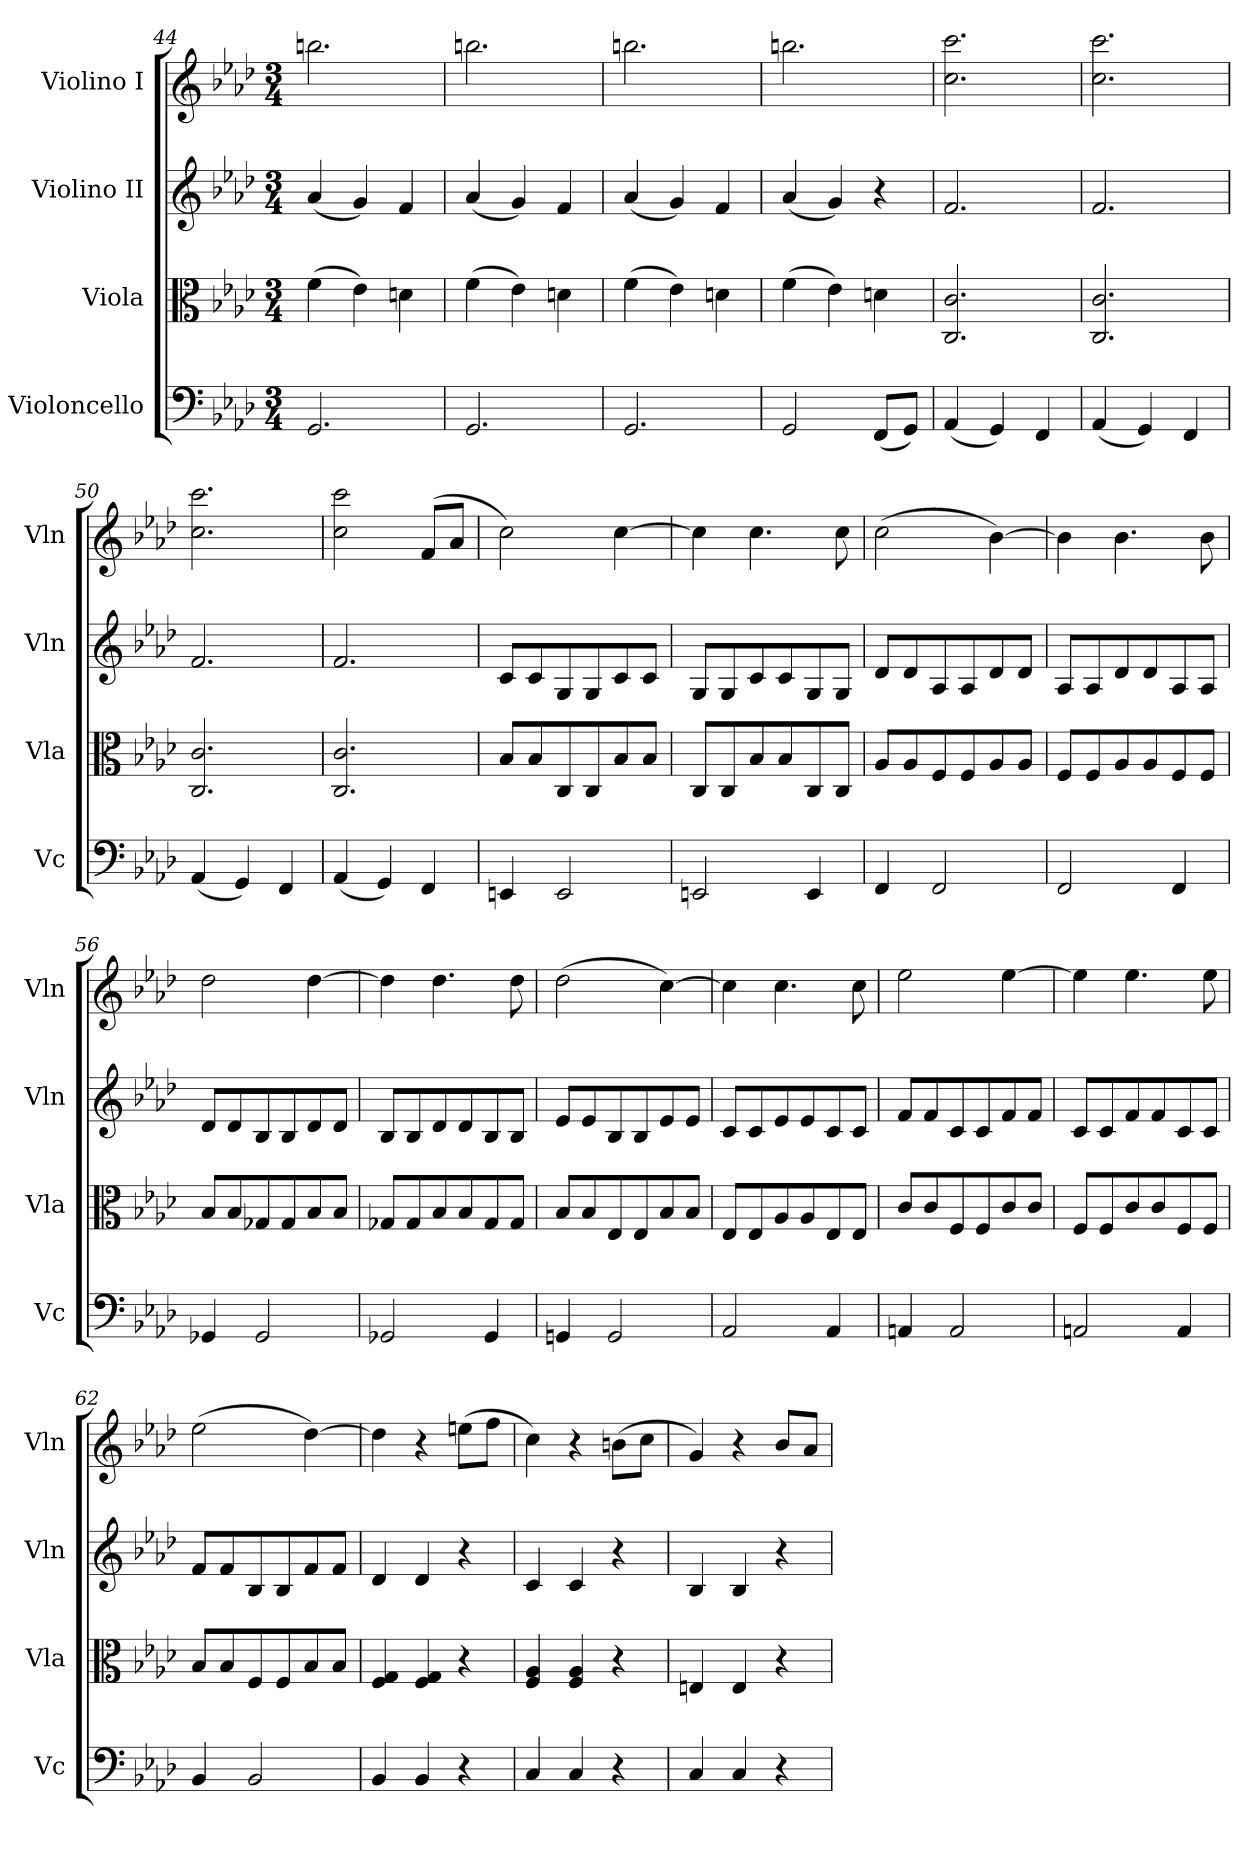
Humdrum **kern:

**kern	**kern	**kern	**kern
*part4	*part3	*part2	*part1
*staff4	*staff3	*staff2	*staff1
*I"Violoncello	*I"Viola	*I"Violino II	*I"Violino I
*I'Vc	*I'Vla	*I'Vln	*I'Vln
*clefF4	*clefC3	*clefG2	*clefG2
*k[b-e-a-d-]	*k[b-e-a-d-]	*k[b-e-a-d-]	*k[b-e-a-d-]
*M3/4	*M3/4	*M3/4	*M3/4
=44	=44	=44	=44
2.GG/	(4f\	(4a-/	2.bbn\
.	4e-\)	4g/)	.
.	4dn\	4f/	.
=45	=45	=45	=45
2.GG/	(4f\	(4a-/	2.bbn\
.	4e-\)	4g/)	.
.	4dn\	4f/	.
=46	=46	=46	=46
2.GG/	(4f\	(4a-/	2.bbn\
.	4e-\)	4g/)	.
.	4dn\	4f/	.
=47	=47	=47	=47
2GG/	(4f\	(4a-/	2.bbn\
.	4e-\)	4g/)	.
(8FF/L	4dn\	4r	.
8GG/J)	.	.	.
=48	=48	=48	=48
(4AA-/	2.C/ 2.c/	2.f/	2.cc\ 2.ccc\
4GG/)	.	.	.
4FF/	.	.	.
=49	=49	=49	=49
(4AA-/	2.C/ 2.c/	2.f/	2.cc\ 2.ccc\
4GG/)	.	.	.
4FF/	.	.	.
=50	=50	=50	=50
(4AA-/	2.C/ 2.c/	2.f/	2.cc\ 2.ccc\
4GG/)	.	.	.
4FF/	.	.	.
=51	=51	=51	=51
(4AA-/	2.C/ 2.c/	2.f/	2cc\ 2ccc\
4GG/)	.	.	.
4FF/	.	.	(8f/L
.	.	.	8a-/J
!!LO:PB:g=z
=52	=52	=52	=52
4EEn/	8B-/L	8c/L	2cc\)
.	8B-/	8c/	.
2EE/	8C/	8G/	.
.	8C/	8G/	.
.	8B-/	8c/	[4cc\
.	8B-/J	8c/J	.
=53	=53	=53	=53
2EEn/	8C/L	8G/L	4cc\]
.	8C/	8G/	.
.	8B-/	8c/	4.cc\
.	8B-/	8c/	.
4EE/	8C/	8G/	.
.	8C/J	8G/J	8cc\
=54	=54	=54	=54
4FF/	8A-/L	8d-/L	(2cc\
.	8A-/	8d-/	.
2FF/	8F/	8A-/	.
.	8F/	8A-/	.
.	8A-/	8d-/	[4b-\)
.	8A-/J	8d-/J	.
=55	=55	=55	=55
2FF/	8F/L	8A-/L	4b-\]
.	8F/	8A-/	.
.	8A-/	8d-/	4.b-\
.	8A-/	8d-/	.
4FF/	8F/	8A-/	.
.	8F/J	8A-/J	8b-\
=56	=56	=56	=56
4GG-X/	8B-/L	8d-/L	2dd-\
.	8B-/	8d-/	.
2GG-/	8G-X/	8B-/	.
.	8G-/	8B-/	.
.	8B-/	8d-/	[4dd-\
.	8B-/J	8d-/J	.
=57	=57	=57	=57
2GG-X/	8G-X/L	8B-/L	4dd-\]
.	8G-/	8B-/	.
.	8B-/	8d-/	4.dd-\
.	8B-/	8d-/	.
4GG-/	8G-/	8B-/	.
.	8G-/J	8B-/J	8dd-\
=58	=58	=58	=58
4GGn/	8B-/L	8e-/L	(2dd-\
.	8B-/	8e-/	.
2GG/	8E-/	8B-/	.
.	8E-/	8B-/	.
.	8B-/	8e-/	[4cc\)
.	8B-/J	8e-/J	.
=59	=59	=59	=59
2AA-/	8E-/L	8c/L	4cc\]
.	8E-/	8c/	.
.	8A-/	8e-/	4.cc\
.	8A-/	8e-/	.
4AA-/	8E-/	8c/	.
.	8E-/J	8c/J	8cc\
!!LO:LB:g=z
=60	=60	=60	=60
4AAn/	8c/L	8f/L	2ee-\
.	8c/	8f/	.
2AA/	8F/	8c/	.
.	8F/	8c/	.
.	8c/	8f/	[4ee-\
.	8c/J	8f/J	.
=61	=61	=61	=61
2AAn/	8F/L	8c/L	4ee-\]
.	8F/	8c/	.
.	8c/	8f/	4.ee-\
.	8c/	8f/	.
4AA/	8F/	8c/	.
.	8F/J	8c/J	8ee-\
=62	=62	=62	=62
4BB-/	8B-/L	8f/L	(2ee-\
.	8B-/	8f/	.
2BB-/	8F/	8B-/	.
.	8F/	8B-/	.
.	8B-/	8f/	[4dd-\)
.	8B-/J	8f/J	.
=63	=63	=63	=63
4BB-/	4F/ 4G/	4d-/	4dd-\]
4BB-/	4F/ 4G/	4d-/	4r
4r	4r	4r	(8een\L
.	.	.	8ff\J
=64	=64	=64	=64
4C/	4F/ 4A-/	4c/	4cc\)
4C/	4F/ 4A-/	4c/	4r
4r	4r	4r	(8bn\L
.	.	.	8cc\J
=65	=65	=65	=65
4C/	4En/	4B-/	4g/)
4C/	4E/	4B-/	4r
4r	4r	4r	8b-/L
.	.	.	8a-/J
=	=	=	=
*-	*-	*-	*-
